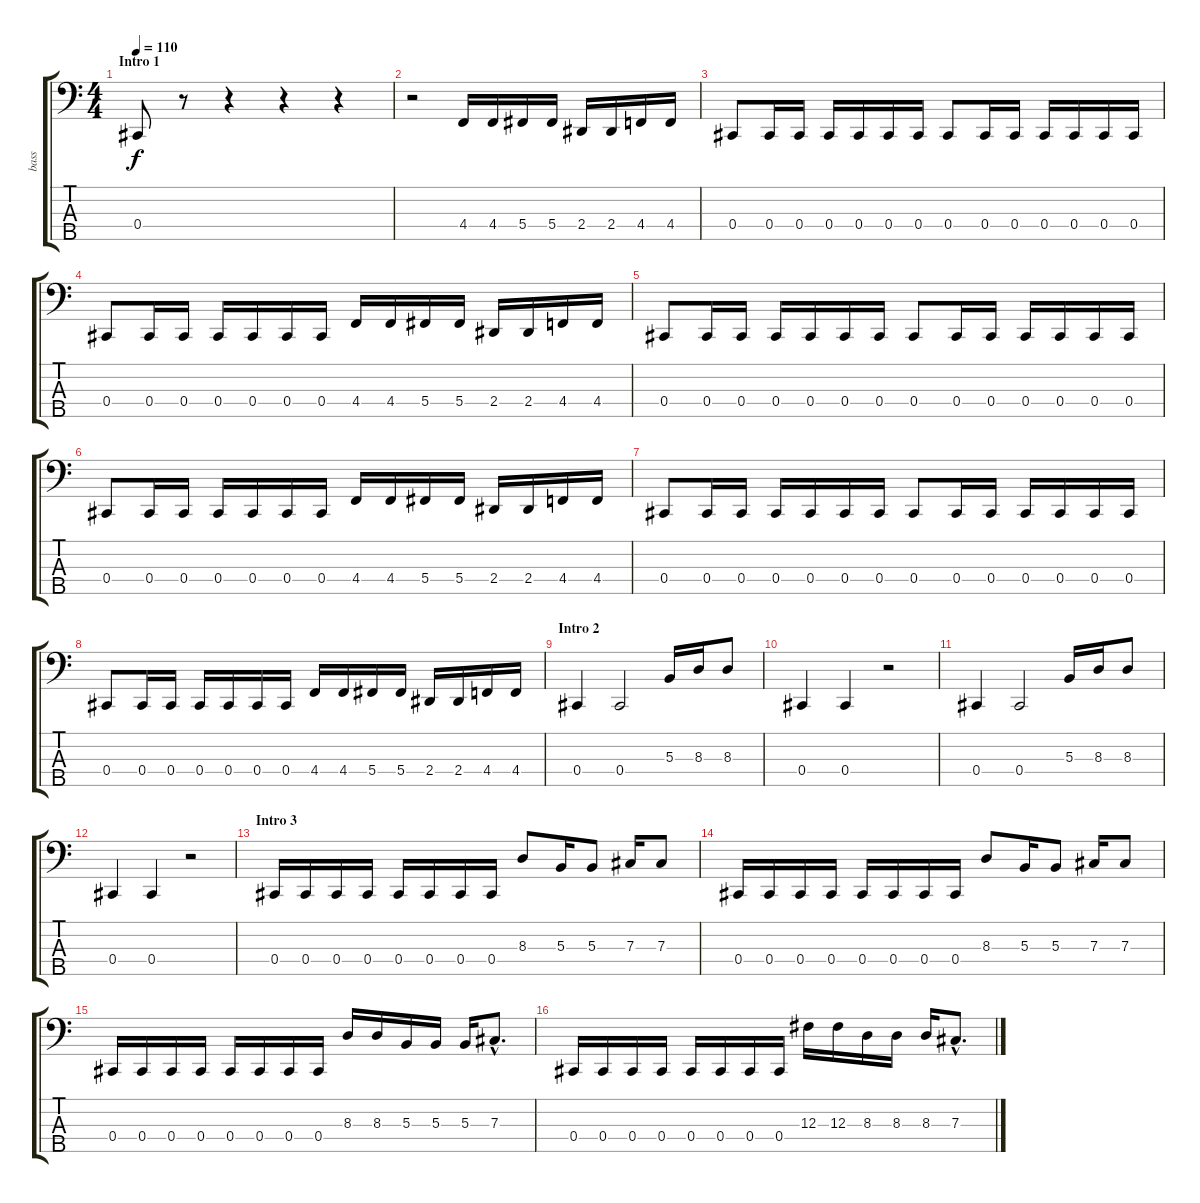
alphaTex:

\track ("bass" "bass") {instrument electricbasspick}
\staff {score tabs}
\tuning (E2 B1 Gb1 Db1 Ab0) {hide}
\ts (4 4)
\section ("" "Intro 1")
\tempo 110
\clef f4
\ks c
0.4.8{dy f instrument electricbasspick} r.8 r.4 r.4 r.4 |
r.2 4.4.16 4.4.16 5.4.16 5.4.16 2.4.16 2.4.16 4.4.16 4.4.16 |
0.4.8 0.4.16 0.4.16 0.4.16 0.4.16 0.4.16 0.4.16 0.4.8 0.4.16 0.4.16 0.4.16 0.4.16 0.4.16 0.4.16 |
0.4.8 0.4.16 0.4.16 0.4.16 0.4.16 0.4.16 0.4.16 4.4.16 4.4.16 5.4.16 5.4.16 2.4.16 2.4.16 4.4.16 4.4.16 |
0.4.8 0.4.16 0.4.16 0.4.16 0.4.16 0.4.16 0.4.16 0.4.8 0.4.16 0.4.16 0.4.16 0.4.16 0.4.16 0.4.16 |
0.4.8 0.4.16 0.4.16 0.4.16 0.4.16 0.4.16 0.4.16 4.4.16 4.4.16 5.4.16 5.4.16 2.4.16 2.4.16 4.4.16 4.4.16 |
0.4.8 0.4.16 0.4.16 0.4.16 0.4.16 0.4.16 0.4.16 0.4.8 0.4.16 0.4.16 0.4.16 0.4.16 0.4.16 0.4.16 |
0.4.8 0.4.16 0.4.16 0.4.16 0.4.16 0.4.16 0.4.16 4.4.16 4.4.16 5.4.16 5.4.16 2.4.16 2.4.16 4.4.16 4.4.16 |
\section ("" "Intro 2")
0.4.4 0.4.2 5.3.16 8.3.16 8.3.8 |
0.4.4 0.4.4 r.2 |
0.4.4 0.4.2 5.3.16 8.3.16 8.3.8 |
0.4.4 0.4.4 r.2 |
\section ("" "Intro 3")
0.4.16 0.4.16 0.4.16 0.4.16 0.4.16 0.4.16 0.4.16 0.4.16 8.3.8 5.3.16 5.3.8 7.3.16 7.3.8 |
0.4.16 0.4.16 0.4.16 0.4.16 0.4.16 0.4.16 0.4.16 0.4.16 8.3.8 5.3.16 5.3.8 7.3.16 7.3.8 |
0.4.16 0.4.16 0.4.16 0.4.16 0.4.16 0.4.16 0.4.16 0.4.16 8.3.16 8.3.16 5.3.16 5.3.16 5.3.16 7.3{hac}.8{d} |
0.4.16 0.4.16 0.4.16 0.4.16 0.4.16 0.4.16 0.4.16 0.4.16 12.3.16 12.3.16 8.3.16 8.3.16 8.3.16 7.3{hac}.8{d}
